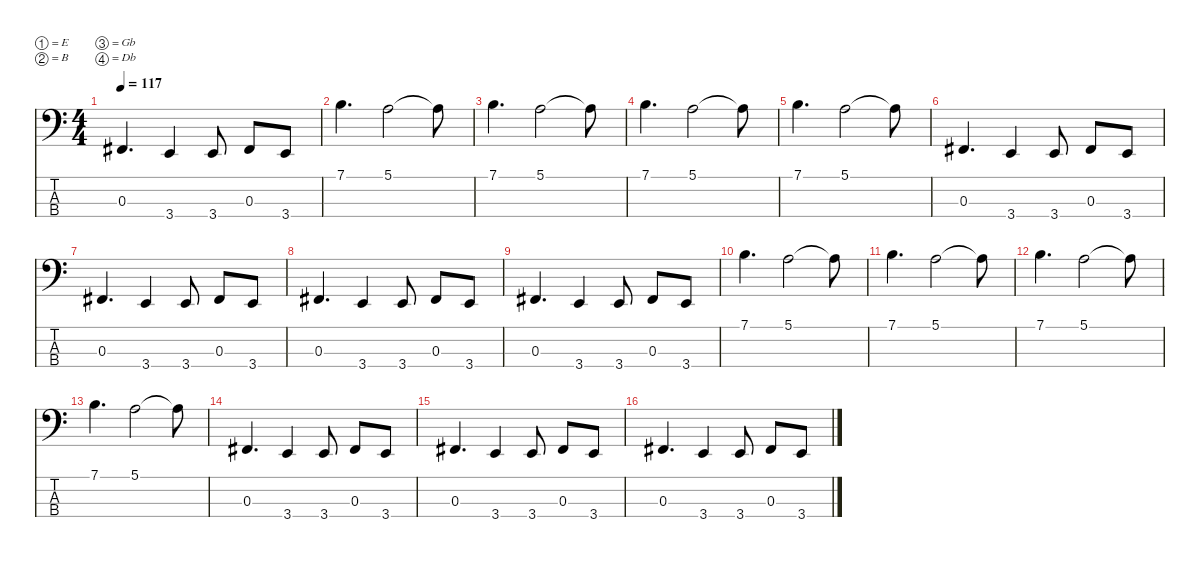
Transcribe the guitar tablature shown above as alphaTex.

\defaultSystemsLayout 4
\hideDynamics
\bracketExtendMode nobrackets
\singleTrackTrackNamePolicy hidden
\multiTrackTrackNamePolicy hidden
\firstSystemTrackNameMode fullname
\firstSystemTrackNameOrientation horizontal
\otherSystemsTrackNameOrientation horizontal
\track ("Bass [Jeff Caxide]" "el.bs.") {instrument electricbasspick}
\staff {score tabs}
\tuning (E2 B1 Gb1 Db1)
\ts (4 4)
\tempo 117
\clef f4
\ks c
0.3{acc #}.4{d dy f beam Up} 3.4.4{beam Up} 3.4.8{beam Up} 0.3{acc #}.8{beam Up} 3.4.8{beam Up} |
7.1.4{d instrument synthstrings1 beam Down} 5.1.2{beam Down} 5.1{t}.8{beam Down} |
7.1.4{d beam Down} 5.1.2{beam Down} 5.1{t}.8{beam Down} |
7.1.4{d beam Down} 5.1.2{beam Down} 5.1{t}.8{beam Down} |
7.1.4{d beam Down} 5.1.2{beam Down} 5.1{t}.8{beam Down} |
0.3{acc #}.4{d instrument electricbasspick beam Up} 3.4.4{beam Up} 3.4.8{beam Up} 0.3{acc #}.8{beam Up} 3.4.8{beam Up} |
0.3{acc #}.4{d beam Up} 3.4.4{beam Up} 3.4.8{beam Up} 0.3{acc #}.8{beam Up} 3.4.8{beam Up} |
0.3{acc #}.4{d beam Up} 3.4.4{beam Up} 3.4.8{beam Up} 0.3{acc #}.8{beam Up} 3.4.8{beam Up} |
0.3{acc #}.4{d beam Up} 3.4.4{beam Up} 3.4.8{beam Up} 0.3{acc #}.8{beam Up} 3.4.8{beam Up} |
7.1.4{d instrument synthstrings1 beam Down} 5.1.2{beam Down} 5.1{t}.8{beam Down} |
7.1.4{d beam Down} 5.1.2{beam Down} 5.1{t}.8{beam Down} |
7.1.4{d beam Down} 5.1.2{beam Down} 5.1{t}.8{beam Down} |
7.1.4{d beam Down} 5.1.2{beam Down} 5.1{t}.8{beam Down} |
0.3{acc #}.4{d instrument electricbasspick beam Up} 3.4.4{beam Up} 3.4.8{beam Up} 0.3{acc #}.8{beam Up} 3.4.8{beam Up} |
0.3{acc #}.4{d beam Up} 3.4.4{beam Up} 3.4.8{beam Up} 0.3{acc #}.8{beam Up} 3.4.8{beam Up} |
0.3{acc #}.4{d beam Up} 3.4.4{beam Up} 3.4.8{beam Up} 0.3{acc #}.8{beam Up} 3.4.8{beam Up}
